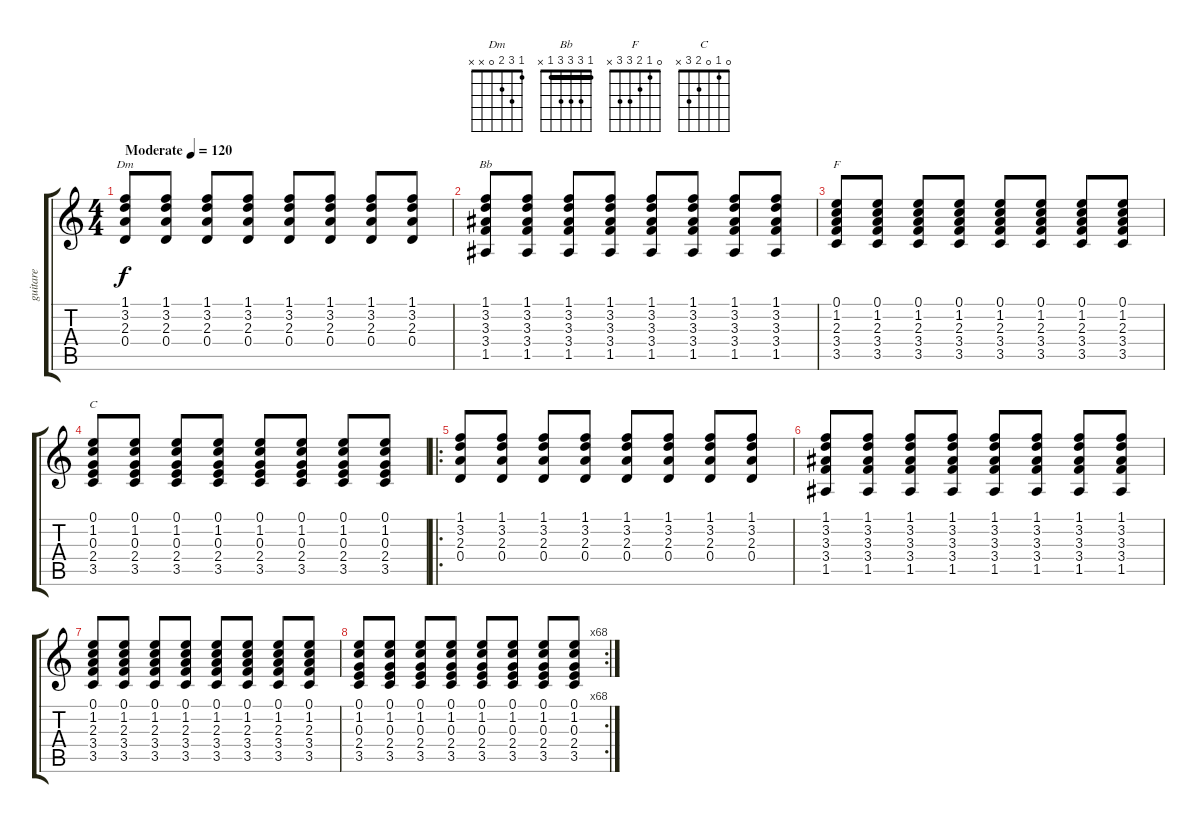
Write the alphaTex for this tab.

\track ("guitare" "guitare") {instrument distortionguitar}
\staff {score tabs}
\tuning (E4 B3 G3 D3 A2 E2) {hide}
\chord ("Dm" 1 3 2 0 x x)
\chord ("Bb" 1 3 3 3 1 x) {barre 1}
\chord ("F" 0 1 2 3 3 x)
\chord ("C" 0 1 0 2 3 x)
\ts (4 4)
\tempo (120 "Moderate")
\clef g2
\ks c
(1.1 3.2 2.3 0.4).8{ch "Dm" dy f instrument distortionguitar} (1.1 3.2 2.3 0.4).8 (1.1 3.2 2.3 0.4).8 (1.1 3.2 2.3 0.4).8 (1.1 3.2 2.3 0.4).8 (1.1 3.2 2.3 0.4).8 (1.1 3.2 2.3 0.4).8 (1.1 3.2 2.3 0.4).8 |
(1.1 3.2 3.3 3.4 1.5).8{ch "Bb"} (1.1 3.2 3.3 3.4 1.5).8 (1.1 3.2 3.3 3.4 1.5).8 (1.1 3.2 3.3 3.4 1.5).8 (1.1 3.2 3.3 3.4 1.5).8 (1.1 3.2 3.3 3.4 1.5).8 (1.1 3.2 3.3 3.4 1.5).8 (1.1 3.2 3.3 3.4 1.5).8 |
(0.1 1.2 2.3 3.4 3.5).8{ch "F"} (0.1 1.2 2.3 3.4 3.5).8 (0.1 1.2 2.3 3.4 3.5).8 (0.1 1.2 2.3 3.4 3.5).8 (0.1 1.2 2.3 3.4 3.5).8 (0.1 1.2 2.3 3.4 3.5).8 (0.1 1.2 2.3 3.4 3.5).8 (0.1 1.2 2.3 3.4 3.5).8 |
(0.1 1.2 0.3 2.4 3.5).8{ch "C"} (0.1 1.2 0.3 2.4 3.5).8 (0.1 1.2 0.3 2.4 3.5).8 (0.1 1.2 0.3 2.4 3.5).8 (0.1 1.2 0.3 2.4 3.5).8 (0.1 1.2 0.3 2.4 3.5).8 (0.1 1.2 0.3 2.4 3.5).8 (0.1 1.2 0.3 2.4 3.5).8 |
\ro
(1.1 3.2 2.3 0.4).8 (1.1 3.2 2.3 0.4).8 (1.1 3.2 2.3 0.4).8 (1.1 3.2 2.3 0.4).8 (1.1 3.2 2.3 0.4).8 (1.1 3.2 2.3 0.4).8 (1.1 3.2 2.3 0.4).8 (1.1 3.2 2.3 0.4).8 |
(1.1 3.2 3.3 3.4 1.5).8 (1.1 3.2 3.3 3.4 1.5).8 (1.1 3.2 3.3 3.4 1.5).8 (1.1 3.2 3.3 3.4 1.5).8 (1.1 3.2 3.3 3.4 1.5).8 (1.1 3.2 3.3 3.4 1.5).8 (1.1 3.2 3.3 3.4 1.5).8 (1.1 3.2 3.3 3.4 1.5).8 |
(0.1 1.2 2.3 3.4 3.5).8 (0.1 1.2 2.3 3.4 3.5).8 (0.1 1.2 2.3 3.4 3.5).8 (0.1 1.2 2.3 3.4 3.5).8 (0.1 1.2 2.3 3.4 3.5).8 (0.1 1.2 2.3 3.4 3.5).8 (0.1 1.2 2.3 3.4 3.5).8 (0.1 1.2 2.3 3.4 3.5).8 |
\rc 68
(0.1 1.2 0.3 2.4 3.5).8 (0.1 1.2 0.3 2.4 3.5).8 (0.1 1.2 0.3 2.4 3.5).8 (0.1 1.2 0.3 2.4 3.5).8 (0.1 1.2 0.3 2.4 3.5).8 (0.1 1.2 0.3 2.4 3.5).8 (0.1 1.2 0.3 2.4 3.5).8 (0.1 1.2 0.3 2.4 3.5).8
